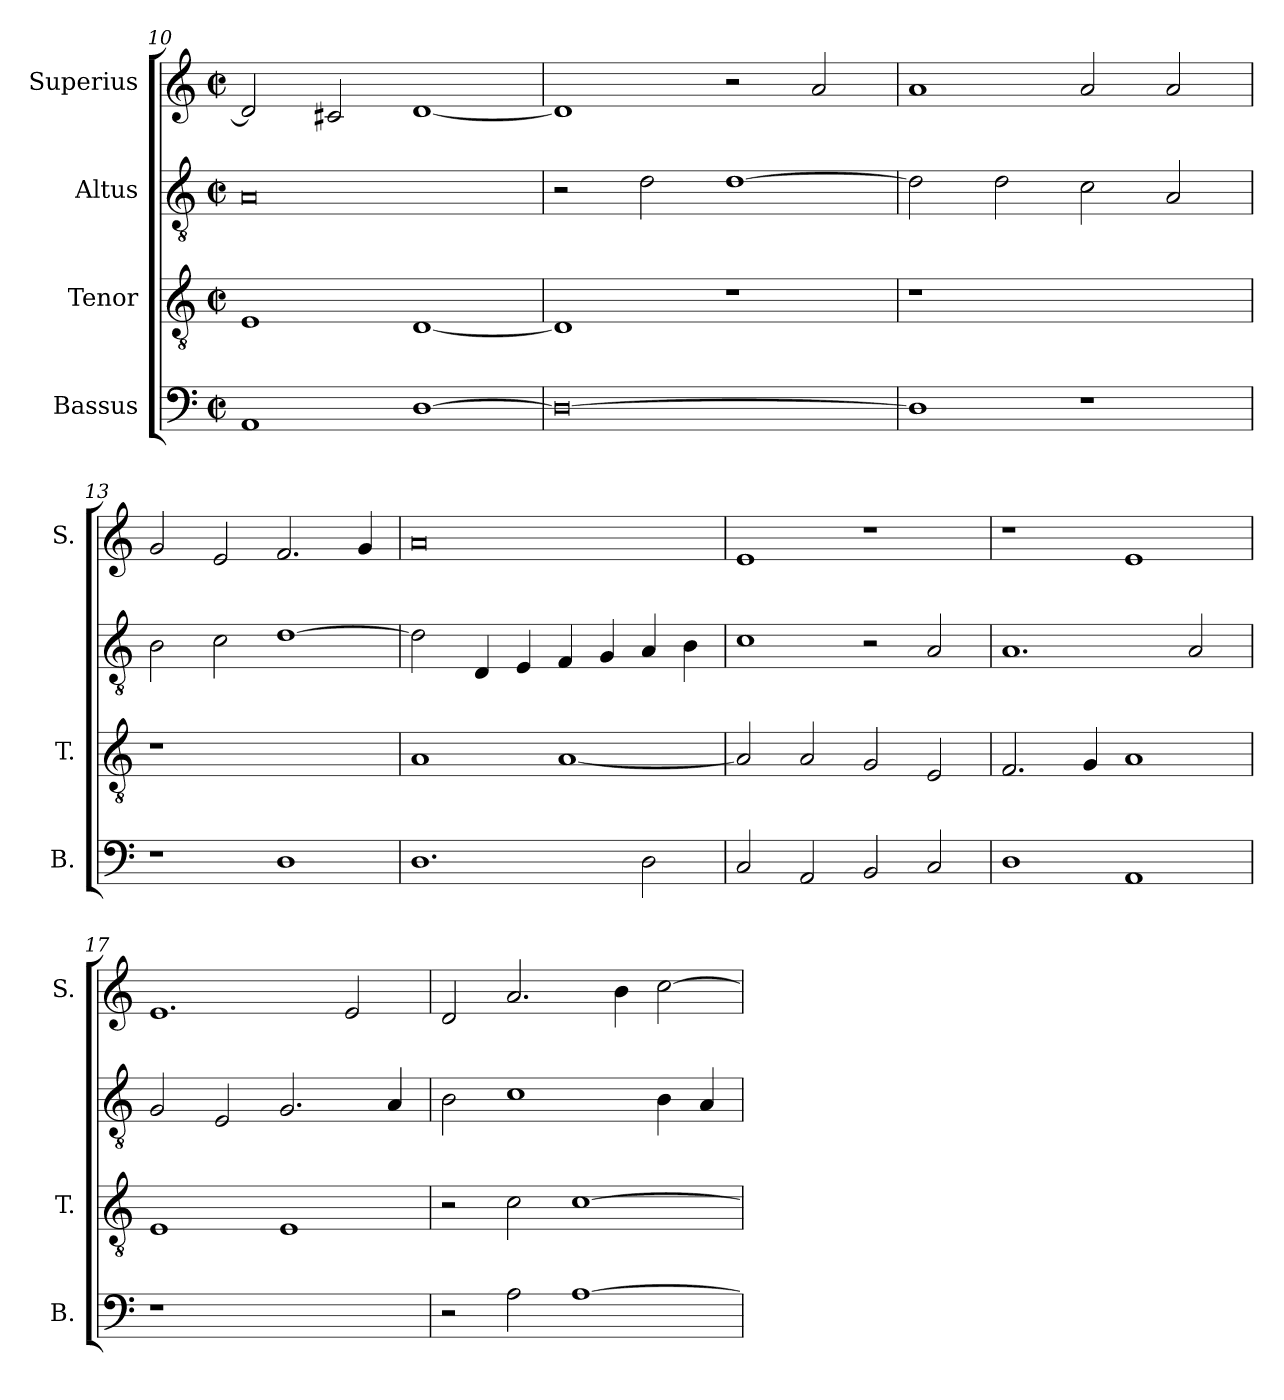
**kern	**kern	**kern	**kern
*part4	*part3	*part2	*part1
*staff4	*staff3	*staff2	*staff1
*I"Bassus	*I"Tenor	*I"Altus	*I"Superius
*I'B.	*I'T.	*	*I'S.
*clefF4	*clefGv2	*clefGv2	*clefG2
*	*ITrd7c12	*ITrd7c12	*
*k[]	*k[]	*k[]	*k[]
*C:	*C:	*C:	*C:
*M2/2	*M2/2	*M2/2	*M2/2
*met(c|)	*met(c|)	*met(c|)	*met(c|)
=10	=10	=10	=10
1AAi	1EEi	0AAi	2di/]
.	.	.	2c#Xi/
[>1Di	[<1DDi	.	[<1di
!!LO:LB:g=z
=11	=11	=11	=11
0Di_>	1DDi]	2r	1di]
.	.	2Di\	.
.	1r	[>1Di	2r
.	.	.	2ai/
=12	=12	=12	=12
!	!LO:N:vis=1	!	!
1Di]	1r	2Di\]	1ai
.	.	2Di\	.
1r	1ryy	2Ci\	2ai/
.	.	2AAi/	2ai/
=13	=13	=13	=13
!	!LO:N:vis=1	!	!
1r	1r	2BBi\	2gi/
.	.	2Ci\	2ei/
1Di	1ryy	[>1Di	2.fi/
.	.	.	4gi/
=14	=14	=14	=14
1.Di	1AAi	2Di\]	0ai
.	.	4DDi/	.
.	.	4EEi/	.
.	[<1AAi	4FFi/	.
.	.	4GGi/	.
2Di\	.	4AAi/	.
.	.	4BBi\	.
=15	=15	=15	=15
2Ci/	2AAi/]	1Ci	1ei
2AAi/	2AAi/	.	.
2BBi/	2GGi/	2r	1r
2Ci/	2EEi/	2AAi/	.
!!LO:PB:g=z
=16	=16	=16	=16
1Di	2.FFi/	1.AAi	1r
.	4GGi/	.	.
1AAi	1AAi	.	1ei
.	.	2AAi/	.
=17	=17	=17	=17
!LO:N:vis=1	!	!	!
1r	1EEi	2GGi/	1.ei
.	.	2EEi/	.
1ryy	1EEi	2.GGi/	.
.	.	.	2ei/
.	.	4AAi/	.
=18	=18	=18	=18
2r	2r	2BBi\	2di/
2Ai\	2Ci\	1Ci	2.ai/
[>1Ai	[>1Ci	.	.
.	.	.	4bi\
.	.	4BBi\	[>2cci\
.	.	4AAi/	.
=	=	=	=
*-	*-	*-	*-
